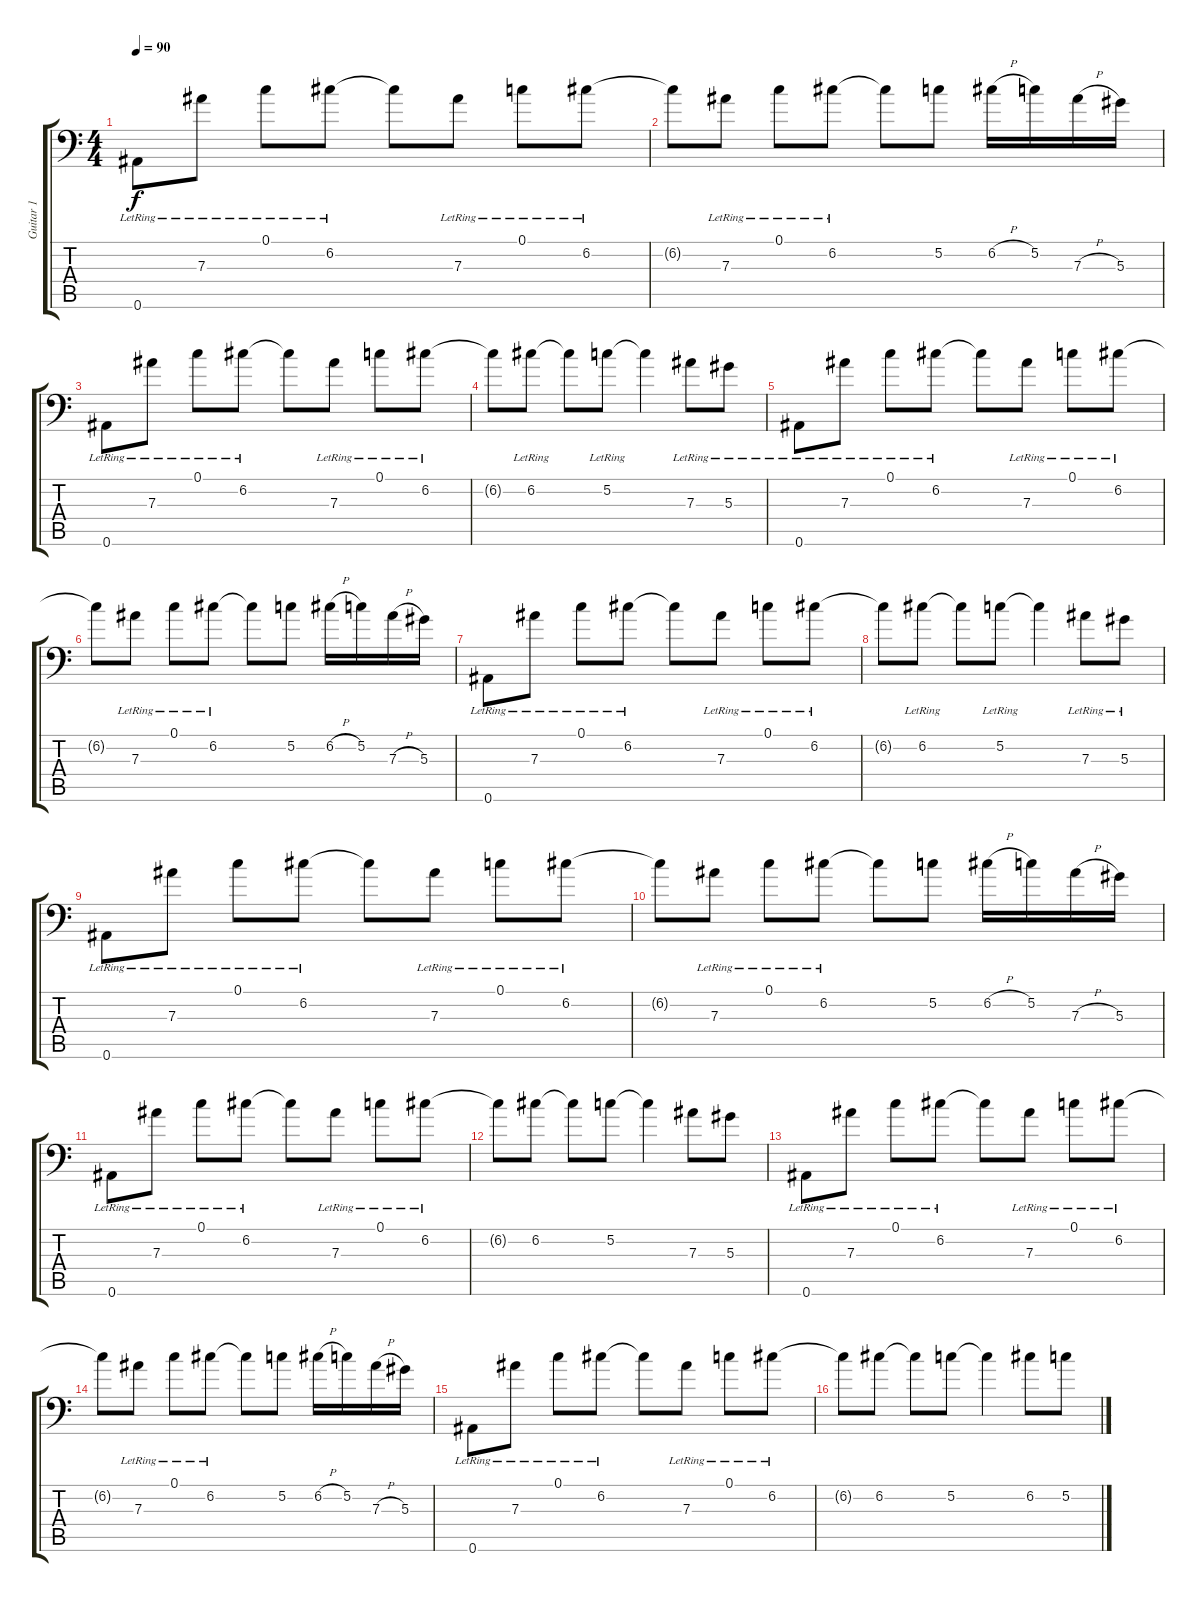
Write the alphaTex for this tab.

\track ("Guitar 1" "Guitar 1") {instrument distortionguitar}
\staff {score tabs}
\tuning (C4 G3 Eb3 Bb2 F2 Bb1) {hide}
\ts (4 4)
\tempo 90
\clef f4
\ks c
0.6{lr}.8{dy f} 7.3{lr}.8 0.1{lr}.8 6.2{lr}.8 6.2{t}.8 7.3{lr}.8 0.1{lr}.8 6.2{lr}.8 |
6.2{t}.8 7.3{lr}.8 0.1{lr}.8 6.2{lr}.8 6.2{t}.8 5.2.8 6.2{h}.16 5.2.16 7.3{h}.16 5.3.16 |
0.6{lr}.8 7.3{lr}.8 0.1{lr}.8 6.2{lr}.8 6.2{t}.8 7.3{lr}.8 0.1{lr}.8 6.2{lr}.8 |
6.2{t}.8 6.2{lr}.8 6.2{t}.8 5.2{lr}.8 5.2{t}.4 7.3{lr}.8 5.3{lr}.8 |
0.6{lr}.8 7.3{lr}.8 0.1{lr}.8 6.2{lr}.8 6.2{t}.8 7.3{lr}.8 0.1{lr}.8 6.2{lr}.8 |
6.2{t}.8 7.3{lr}.8 0.1{lr}.8 6.2{lr}.8 6.2{t}.8 5.2.8 6.2{h}.16 5.2.16 7.3{h}.16 5.3.16 |
0.6{lr}.8 7.3{lr}.8 0.1{lr}.8 6.2{lr}.8 6.2{t}.8 7.3{lr}.8 0.1{lr}.8 6.2{lr}.8 |
6.2{t}.8 6.2{lr}.8 6.2{t}.8 5.2{lr}.8 5.2{t}.4 7.3{lr}.8 5.3{lr}.8 |
0.6{lr}.8 7.3{lr}.8 0.1{lr}.8 6.2{lr}.8 6.2{t}.8 7.3{lr}.8 0.1{lr}.8 6.2{lr}.8 |
6.2{t}.8 7.3{lr}.8 0.1{lr}.8 6.2{lr}.8 6.2{t}.8 5.2.8{instrument distortionguitar} 6.2{h}.16 5.2.16 7.3{h}.16 5.3.16 |
0.6{lr}.8{instrument electricguitarclean} 7.3{lr}.8 0.1{lr}.8 6.2{lr}.8 6.2{t}.8 7.3{lr}.8 0.1{lr}.8 6.2{lr}.8 |
6.2{t}.8 6.2.8{instrument distortionguitar} 6.2{t}.8 5.2.8 5.2{t}.4 7.3.8 5.3.8 |
0.6{lr}.8{instrument electricguitarclean} 7.3{lr}.8 0.1{lr}.8 6.2{lr}.8 6.2{t}.8 7.3{lr}.8 0.1{lr}.8 6.2{lr}.8 |
6.2{t}.8 7.3{lr}.8 0.1{lr}.8 6.2{lr}.8 6.2{t}.8 5.2.8{instrument distortionguitar} 6.2{h}.16 5.2.16 7.3{h}.16 5.3.16 |
0.6{lr}.8{instrument electricguitarclean} 7.3{lr}.8 0.1{lr}.8 6.2{lr}.8 6.2{t}.8 7.3{lr}.8 0.1{lr}.8 6.2{lr}.8 |
6.2{t}.8 6.2.8{instrument distortionguitar} 6.2{t}.8 5.2.8 5.2{t}.4 6.2.8 5.2.8
